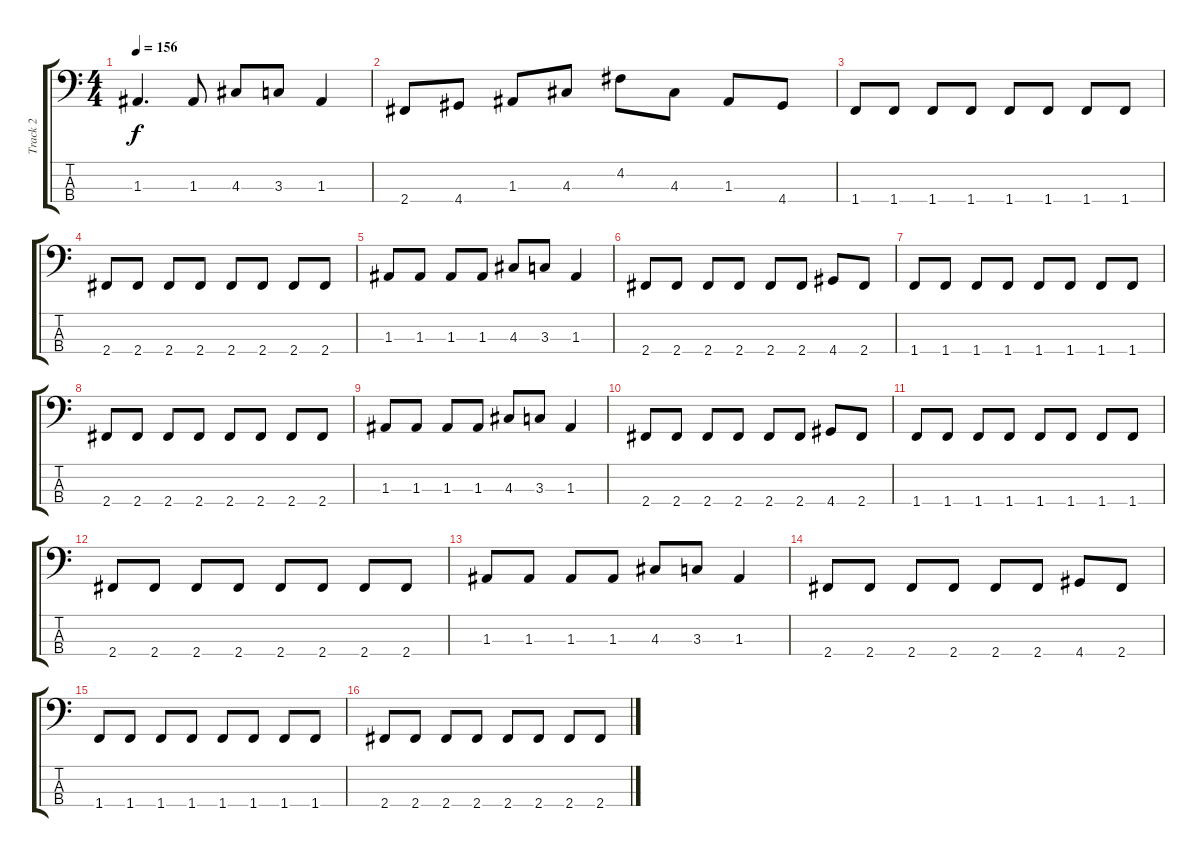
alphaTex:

\track ("Track 2" "Track 2") {instrument electricbassfinger}
\staff {score tabs}
\tuning (G2 D2 A1 E1) {hide}
\ts (4 4)
\tempo 156
\clef f4
\ks c
1.3.4{d dy f} 1.3.8 4.3.8 3.3.8 1.3.4 |
2.4.8 4.4.8 1.3.8 4.3.8 4.2.8 4.3.8 1.3.8 4.4.8 |
1.4.8 1.4.8 1.4.8 1.4.8 1.4.8 1.4.8 1.4.8 1.4.8 |
2.4.8 2.4.8 2.4.8 2.4.8 2.4.8 2.4.8 2.4.8 2.4.8 |
1.3.8 1.3.8 1.3.8 1.3.8 4.3.8 3.3.8 1.3.4 |
2.4.8 2.4.8 2.4.8 2.4.8 2.4.8 2.4.8 4.4.8 2.4.8 |
1.4.8 1.4.8 1.4.8 1.4.8 1.4.8 1.4.8 1.4.8 1.4.8 |
2.4.8 2.4.8 2.4.8 2.4.8 2.4.8 2.4.8 2.4.8 2.4.8 |
1.3.8 1.3.8 1.3.8 1.3.8 4.3.8 3.3.8 1.3.4 |
2.4.8 2.4.8 2.4.8 2.4.8 2.4.8 2.4.8 4.4.8 2.4.8 |
1.4.8 1.4.8 1.4.8 1.4.8 1.4.8 1.4.8 1.4.8 1.4.8 |
2.4.8 2.4.8 2.4.8 2.4.8 2.4.8 2.4.8 2.4.8 2.4.8 |
1.3.8 1.3.8 1.3.8 1.3.8 4.3.8 3.3.8 1.3.4 |
2.4.8 2.4.8 2.4.8 2.4.8 2.4.8 2.4.8 4.4.8 2.4.8 |
1.4.8 1.4.8 1.4.8 1.4.8 1.4.8 1.4.8 1.4.8 1.4.8 |
2.4.8 2.4.8 2.4.8 2.4.8 2.4.8 2.4.8 2.4.8 2.4.8
